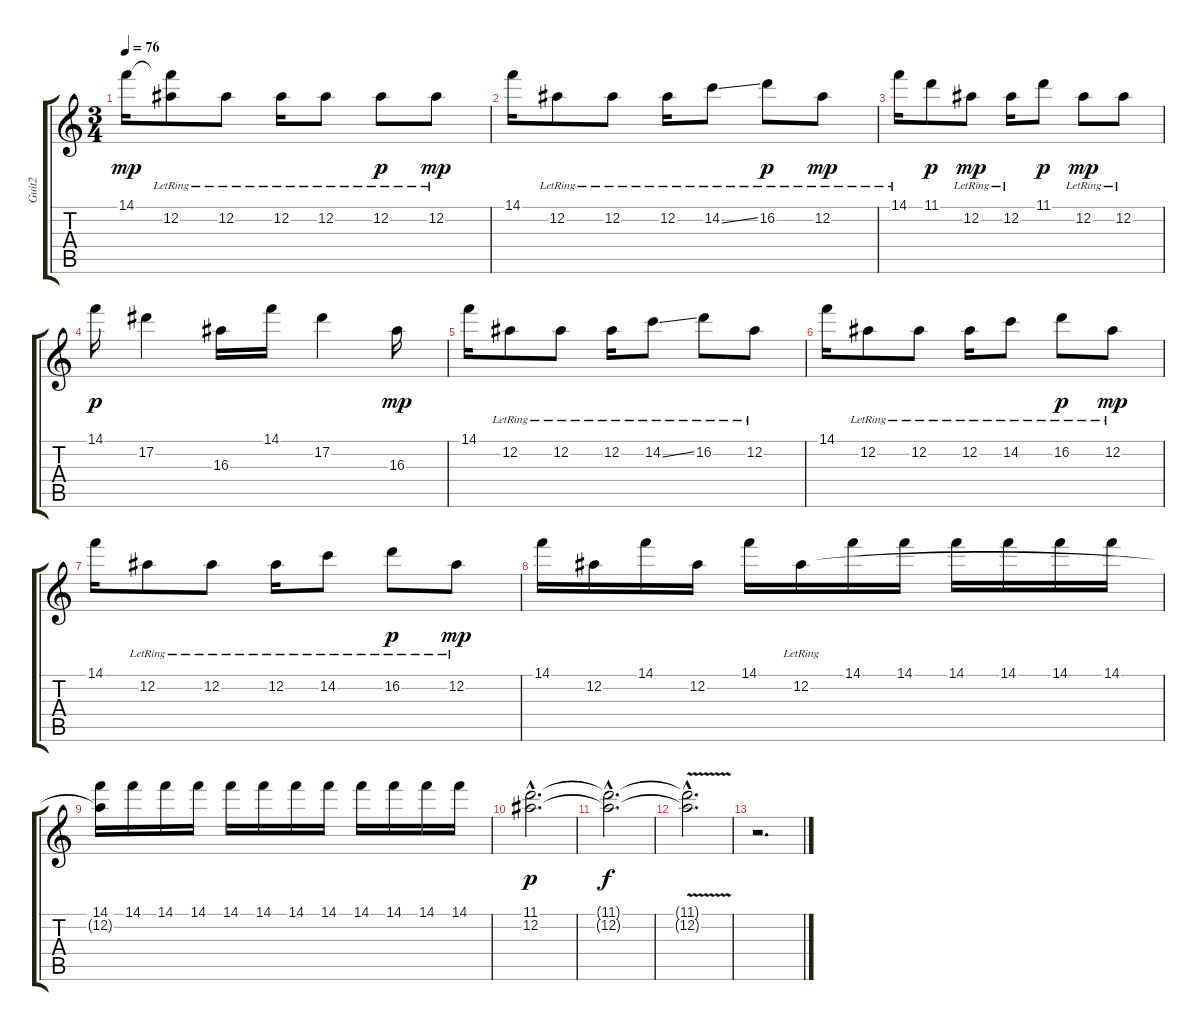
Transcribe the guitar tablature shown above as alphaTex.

\track ("Guit2" "Guit2") {instrument electricguitarjazz}
\staff {score tabs}
\tuning (Eb4 Bb3 Gb3 Db3 Ab2 Db2) {hide}
\ts (3 4)
\section ("" "")
\tempo 76
\clef g2
\ks c
14.1.16{dy mp} (14.1{t} 12.2{lr}).8 12.2{lr}.8 12.2{lr}.16 12.2{lr}.8 12.2{lr}.8{dy p} 12.2{lr}.8{dy mp} |
14.1.16 12.2{lr}.8 12.2{lr}.8 12.2{lr}.16 14.2{ss lr}.8 16.2{lr}.8{dy p} 12.2{lr}.8{dy mp} |
14.1{lr}.16 11.1.8{dy p} 12.2{lr}.8{dy mp} 12.2{lr}.16 11.1.8{dy p} 12.2{lr}.8{dy mp} 12.2{lr}.8 |
14.1.16{dy p} 17.2.4 16.3.16 14.1.16 17.2.4 16.3.16{dy mp} |
14.1.16 12.2{lr}.8 12.2{lr}.8 12.2{lr}.16 14.2{ss lr}.8 16.2{lr}.8 12.2{lr}.8 |
14.1.16 12.2{lr}.8 12.2{lr}.8 12.2{lr}.16 14.2{lr}.8 16.2{lr}.8{dy p} 12.2{lr}.8{dy mp} |
14.1.16 12.2{lr}.8 12.2{lr}.8 12.2{lr}.16 14.2{lr}.8 16.2{lr}.8{dy p} 12.2{lr}.8{dy mp} |
14.1.16 12.2.16 14.1.16 12.2.16 14.1.16 12.2{lr}.16 14.1.16 14.1.16 14.1.16 14.1.16 14.1.16 14.1.16 |
(14.1 12.2{t}).16 14.1.16 14.1.16 14.1.16 14.1.16 14.1.16 14.1.16 14.1.16 14.1.16 14.1.16 14.1.16 14.1.16 |
(11.1{hac} 12.2{hac}).2{d dy p} |
(11.1{hac t} 12.2{hac t}).2{d dy f} |
(11.1{v hac t} 12.2{v hac t}).2{d} |
r.2{d}
